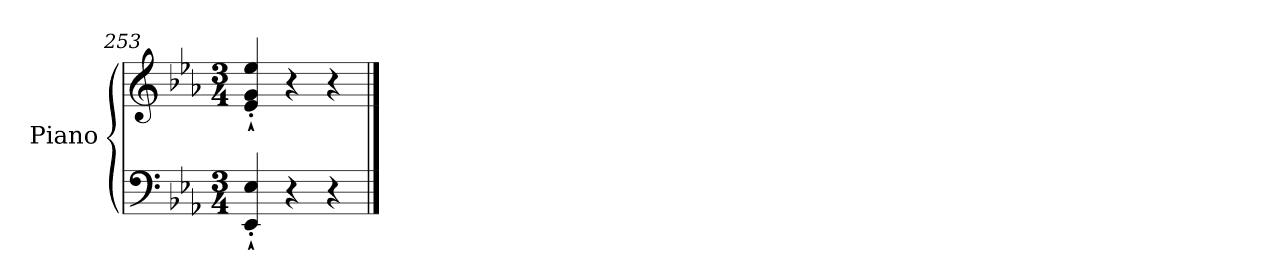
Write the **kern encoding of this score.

**kern	**kern
*part1	*part1
*staff2	*staff1
*I"Piano	*
*I'Pno	*
*clefF4	*clefG2
*k[b-e-a-]	*k[b-e-a-]
*E-:	*E-:
*M3/4	*M3/4
=253	=253
4EE-/`' 4E-/`'	4e-/`' 4g/`' 4ee-/`'
4r	4r
4r	4r
==	==
*-	*-
